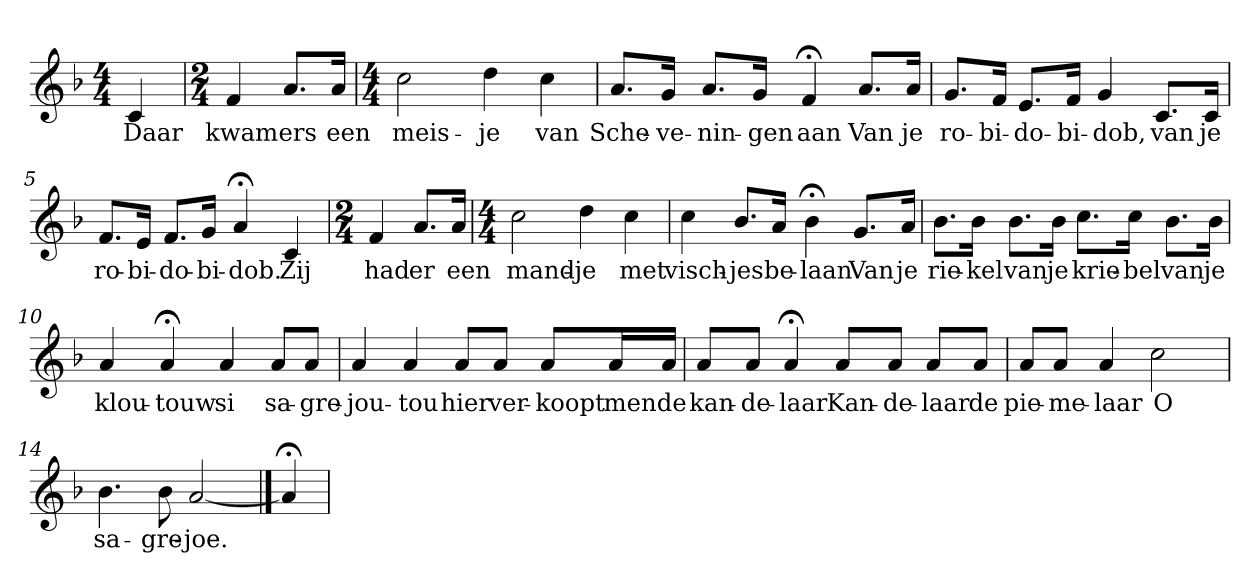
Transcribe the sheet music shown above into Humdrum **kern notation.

**kern	**text
*part1	*part1
*staff1	*staff1
*k[b-]	*
*F:	*
*M4/4	*
*MM120	*
=	=
4c	Daar
=1	=1
*M2/4	*
4f	kwam
8.aL	ers
16aJk	een
=2	=2
*M4/4	*
2cc	meis-
4dd	-je
4cc	van
=3	=3
8.aL	Sche-
16gJk	-ve-
8.aL	-nin-
16gJk	-gen
4f;<	aan
8.aL	Van
16aJk	je
=4	=4
8.gL	ro-
16fJk	-bi-
8.eL	-do-
16fJk	-bi-
4g	-dob,
8.cL	van
16cJk	je
=5	=5
8.fL	ro-
16eJk	-bi-
8.fL	-do-
16gJk	-bi-
4a;<	-dob.
4c	Zij
=6	=6
*M2/4	*
4f	had
8.aL	er
16aJk	een
=7	=7
*M4/4	*
2cc	mand-
4dd	-je
4cc	met
=8	=8
4cc	visch-
8.b-L	-jes
16aJk	be-
4b-;<	-laan
8.gL	Van
16aJk	je
=9	=9
8.b-L	rie-
16b-Jk	-kel
8.b-L	van
16b-Jk	je
8.ccL	krie-
16ccJk	-bel
8.b-L	van
16b-Jk	je
=10	=10
4a	klou-
4a;<	-touw
4a	si
8aL	sa-
8aJ	-gre-
=11	=11
4a	-jou-
4a	-tou
8aL	hier
8aJ	ver-
8aL	-koopt
16aL	men
16aJJ	de
=12	=12
8aL	kan-
8aJ	-de-
4a;<	-laar
8aL	Kan-
8aJ	-de-
8aL	-laar
8aJ	de
=13	=13
8aL	pie-
8aJ	-me-
4a	-laar
2cc	O
=14	=14
4.b-	sa-
8b-	-gre-
[2a	-joe.
==15	==15
4a;<]	.
=	=
*-	*-
